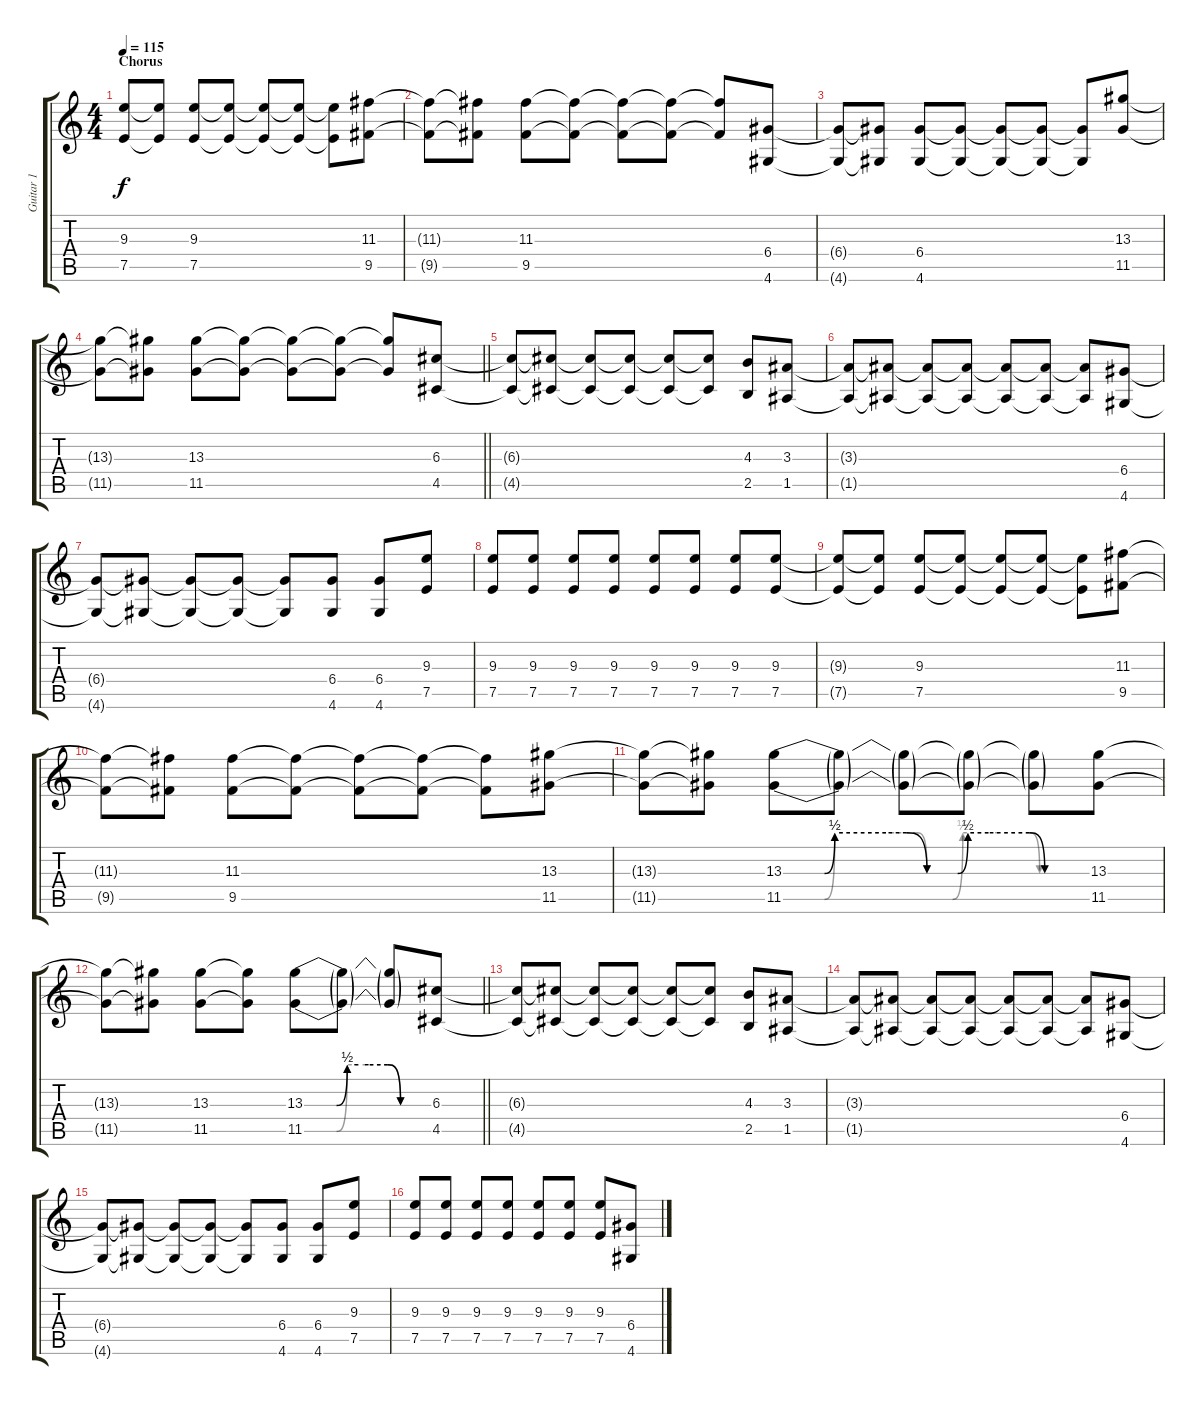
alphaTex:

\track ("Guitar 1" "Guitar 1") {instrument overdrivenguitar}
\staff {score tabs}
\tuning (E4 B3 G3 D3 A2 E2) {hide}
\ts (4 4)
\section ("" "Chorus")
\tempo 115
\clef g2
\ks c
(9.3{t} 7.5{t}).8{dy f} (9.3{t} 7.5{t}).8 (9.3 7.5).8 (9.3{t} 7.5{t}).8 (9.3{t} 7.5{t}).8 (9.3{t} 7.5{t}).8 (9.3{t} 7.5{t}).8 (11.3 9.5).8 |
(11.3{t} 9.5{t}).8 (11.3{t} 9.5{t}).8 (11.3 9.5).8 (11.3{t} 9.5{t}).8 (11.3{t} 9.5{t}).8 (11.3{t} 9.5{t}).8 (11.3{t} 9.5{t}).8 (6.4 4.6).8 |
(6.4{t} 4.6{t}).8 (6.4{t} 4.6{t}).8 (6.4 4.6).8 (6.4{t} 4.6{t}).8 (6.4{t} 4.6{t}).8 (6.4{t} 4.6{t}).8 (6.4{t} 4.6{t}).8 (13.3 11.5).8 |
\barLineRight lightlight
(13.3{t} 11.5{t}).8 (13.3{t} 11.5{t}).8 (13.3 11.5).8 (13.3{t} 11.5{t}).8 (13.3{t} 11.5{t}).8 (13.3{t} 11.5{t}).8 (13.3{t} 11.5{t}).8 (6.3 4.5).8 |
(6.3{t} 4.5{t}).8 (6.3{t} 4.5{t}).8 (6.3{t} 4.5{t}).8 (6.3{t} 4.5{t}).8 (6.3{t} 4.5{t}).8 (6.3{t} 4.5{t}).8 (4.3 2.5).8 (3.3 1.5).8 |
(3.3{t} 1.5{t}).8 (3.3{t} 1.5{t}).8 (3.3{t} 1.5{t}).8 (3.3{t} 1.5{t}).8 (3.3{t} 1.5{t}).8 (3.3{t} 1.5{t}).8 (3.3{t} 1.5{t}).8 (6.4 4.6).8 |
(6.4{t} 4.6{t}).8 (6.4{t} 4.6{t}).8 (6.4{t} 4.6{t}).8 (6.4{t} 4.6{t}).8 (6.4{t} 4.6{t}).8 (6.4 4.6).8 (6.4 4.6).8 (9.3 7.5).8 |
(9.3 7.5).8 (9.3 7.5).8 (9.3 7.5).8 (9.3 7.5).8 (9.3 7.5).8 (9.3 7.5).8 (9.3 7.5).8 (9.3 7.5).8 |
(9.3{t} 7.5{t}).8 (9.3{t} 7.5{t}).8 (9.3 7.5).8 (9.3{t} 7.5{t}).8 (9.3{t} 7.5{t}).8 (9.3{t} 7.5{t}).8 (9.3{t} 7.5{t}).8 (11.3 9.5).8 |
(11.3{t} 9.5{t}).8 (11.3{t} 9.5{t}).8 (11.3 9.5).8 (11.3{t} 9.5{t}).8 (11.3{t} 9.5{t}).8 (11.3{t} 9.5{t}).8 (11.3{t} 9.5{t}).8 (13.3 11.5).8 |
(13.3{t} 11.5{t}).8 (13.3{t} 11.5{t}).8 (13.3{be (custom 0 0 8 0 10 2 20 2 24 2 28 0 30 0 34 0 36 2 40 2 48 2 51 0 54 0 60 0)} 11.5{be (custom 0 0 8 0 10 2 20 2 23 2 26 2 28 0 30 0 33 0 35 2 40 2 42 2 48 2 50 0 52 0 54 0 60 0)}).8 (13.3{t} 11.5{t}).8 (13.3{t} 11.5{t}).8 (13.3{t} 11.5{t}).8 (13.3{t} 11.5{t}).8 (13.3 11.5).8 |
\barLineRight lightlight
(13.3{t} 11.5{t}).8 (13.3{t} 11.5{t}).8 (13.3 11.5).8 (13.3{t} 11.5{t}).8 (13.3{be (custom 0 0 10 0 15 0 20 2 25 2 30 2 39 2 45 0 60 0)} 11.5{be (custom 0 0 15 0 20 2 39 2 45 0 60 0)}).8 (13.3{t} 11.5{t}).8 (13.3{t} 11.5{t}).8 (6.3 4.5).8 |
(6.3{t} 4.5{t}).8 (6.3{t} 4.5{t}).8 (6.3{t} 4.5{t}).8 (6.3{t} 4.5{t}).8 (6.3{t} 4.5{t}).8 (6.3{t} 4.5{t}).8 (4.3 2.5).8 (3.3 1.5).8 |
(3.3{t} 1.5{t}).8 (3.3{t} 1.5{t}).8 (3.3{t} 1.5{t}).8 (3.3{t} 1.5{t}).8 (3.3{t} 1.5{t}).8 (3.3{t} 1.5{t}).8 (3.3{t} 1.5{t}).8 (6.4 4.6).8 |
(6.4{t} 4.6{t}).8 (6.4{t} 4.6{t}).8 (6.4{t} 4.6{t}).8 (6.4{t} 4.6{t}).8 (6.4{t} 4.6{t}).8 (6.4 4.6).8 (6.4 4.6).8 (9.3 7.5).8 |
(9.3 7.5).8 (9.3 7.5).8 (9.3 7.5).8 (9.3 7.5).8 (9.3 7.5).8 (9.3 7.5).8 (9.3 7.5).8 (6.4 4.6).8
